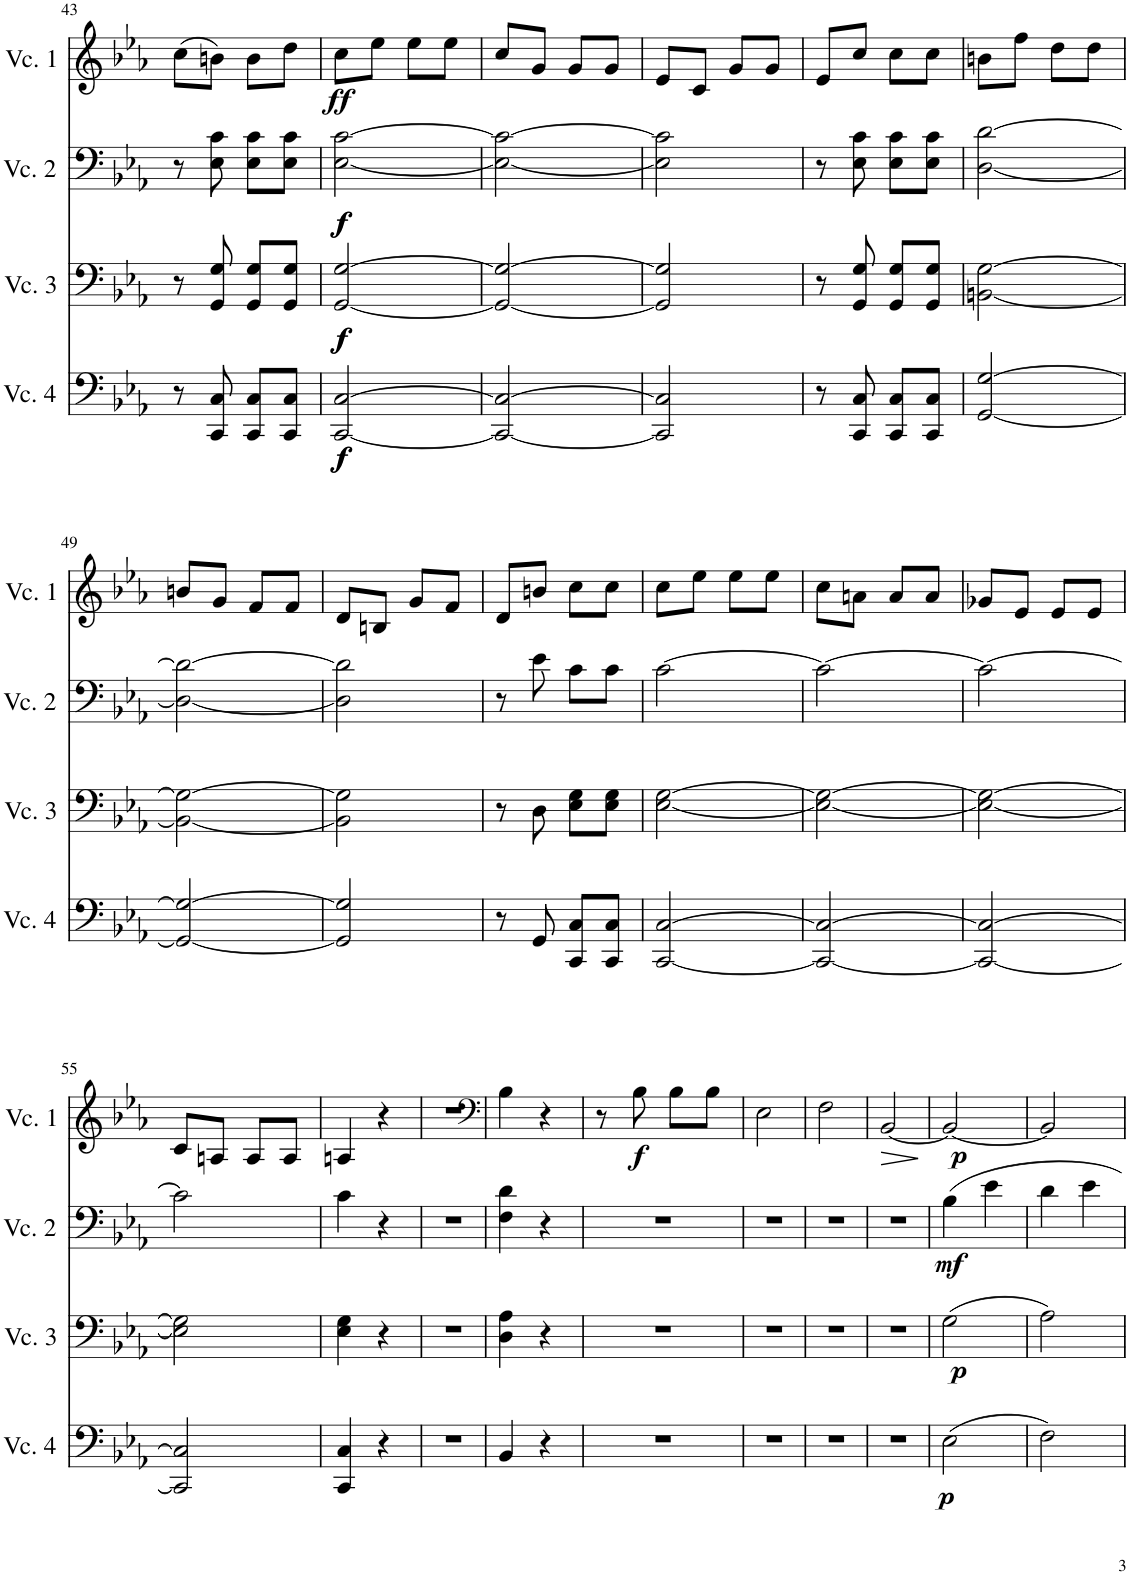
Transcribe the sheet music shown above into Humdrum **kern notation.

**kern	**dynam	**kern	**dynam	**kern	**dynam	**kern	**dynam
*part4	*part4	*part3	*part3	*part2	*part2	*part1	*part1
*staff4	*staff4	*staff3	*staff3	*staff2	*staff2	*staff1	*staff1
*I"Cello 4	*	*I"Cello 3	*	*I"Cello 2	*	*I"Cello 1	*
!!LO:PB:g=z
*clefF4	*	*clefF4	*	*clefF4	*	*clefG2	*
*k[b-e-a-]	*	*k[b-e-a-]	*	*k[b-e-a-]	*	*k[b-e-a-]	*
*M2/4	*	*M2/4	*	*M2/4	*	*M2/4	*
=43	=43	=43	=43	=43	=43	=43	=43
8r	.	8r	.	8r	.	(8cc\L	.
8CC/ 8C/	.	8GG/ 8G/	.	8E-\ 8c\	.	8bn\J)	.
8CC/ 8C/L	.	8GG/ 8G/L	.	8E-\ 8c\L	.	8b\L	.
8CC/ 8C/J	.	8GG/ 8G/J	.	8E-\ 8c\J	.	8dd\J	.
=44	=44	=44	=44	=44	=44	=44	=44
!	!LO:DY:b	!	!	!	!	!	!
!	!LO:DY:n=1:b	!	!LO:DY:b	!	!	!	!
!	!	!	!LO:DY:n=1:b	!	!LO:DY:b	!	!
!	!	!	!	!	!LO:DY:n=1:b	!	!LO:DY:b
[2CC/ [2C/	f f	[2GG/ [2G/	f f	[2E-\ [2c\	f f	8cc\L	ff
.	.	.	.	.	.	8ee-\J	.
.	.	.	.	.	.	8ee-\L	.
.	.	.	.	.	.	8ee-\J	.
=45	=45	=45	=45	=45	=45	=45	=45
2CC/_ 2C/_	.	2GG/_ 2G/_	.	2E-\_ 2c\_	.	8cc/L	.
.	.	.	.	.	.	8g/J	.
.	.	.	.	.	.	8g/L	.
.	.	.	.	.	.	8g/J	.
=46	=46	=46	=46	=46	=46	=46	=46
2CC/] 2C/]	.	2GG/] 2G/]	.	2E-\] 2c\]	.	8e-/L	.
.	.	.	.	.	.	8c/J	.
.	.	.	.	.	.	8g/L	.
.	.	.	.	.	.	8g/J	.
=47	=47	=47	=47	=47	=47	=47	=47
8r	.	8r	.	8r	.	8e-/L	.
8CC/ 8C/	.	8GG/ 8G/	.	8E-\ 8c\	.	8cc/J	.
8CC/ 8C/L	.	8GG/ 8G/L	.	8E-\ 8c\L	.	8cc\L	.
8CC/ 8C/J	.	8GG/ 8G/J	.	8E-\ 8c\J	.	8cc\J	.
=48	=48	=48	=48	=48	=48	=48	=48
[2GG/ [2G/	.	[2BBn\ [2G\	.	[2D\ [2d\	.	8bn\L	.
.	.	.	.	.	.	8ff\J	.
.	.	.	.	.	.	8dd\L	.
.	.	.	.	.	.	8dd\J	.
!!LO:LB:g=z
=49	=49	=49	=49	=49	=49	=49	=49
2GG/_ 2G/_	.	2BB\_ 2G\_	.	2D\_ 2d\_	.	8bn/L	.
.	.	.	.	.	.	8g/J	.
.	.	.	.	.	.	8f/L	.
.	.	.	.	.	.	8f/J	.
=50	=50	=50	=50	=50	=50	=50	=50
2GG/] 2G/]	.	2BB\] 2G\]	.	2D\] 2d\]	.	8d/L	.
.	.	.	.	.	.	8Bn/J	.
.	.	.	.	.	.	8g/L	.
.	.	.	.	.	.	8f/J	.
=51	=51	=51	=51	=51	=51	=51	=51
8r	.	8r	.	8r	.	8d/L	.
8GG/	.	8D\	.	8e-\	.	8bn/J	.
8CC/ 8C/L	.	8E-\ 8G\L	.	8c\L	.	8cc\L	.
8CC/ 8C/J	.	8E-\ 8G\J	.	8c\J	.	8cc\J	.
=52	=52	=52	=52	=52	=52	=52	=52
[2CC/ [2C/	.	[2E-\ [2G\	.	[2c\	.	8cc\L	.
.	.	.	.	.	.	8ee-\J	.
.	.	.	.	.	.	8ee-\L	.
.	.	.	.	.	.	8ee-\J	.
=53	=53	=53	=53	=53	=53	=53	=53
2CC/_ 2C/_	.	2E-\_ 2G\_	.	2c\_	.	8cc\L	.
.	.	.	.	.	.	8an\J	.
.	.	.	.	.	.	8a/L	.
.	.	.	.	.	.	8a/J	.
=54	=54	=54	=54	=54	=54	=54	=54
2CC/_ 2C/_	.	2E-\_ 2G\_	.	2c\_	.	8g-X/L	.
.	.	.	.	.	.	8e-/J	.
.	.	.	.	.	.	8e-/L	.
.	.	.	.	.	.	8e-/J	.
!!LO:LB:g=z
=55	=55	=55	=55	=55	=55	=55	=55
2CC/] 2C/]	.	2E-\] 2G\]	.	2c\]	.	8c/L	.
.	.	.	.	.	.	8An/J	.
.	.	.	.	.	.	8A/L	.
.	.	.	.	.	.	8A/J	.
=56	=56	=56	=56	=56	=56	=56	=56
4CC/ 4C/	.	4E-\ 4G\	.	4c\	.	4An/	.
4r	.	4r	.	4r	.	4r	.
=57	=57	=57	=57	=57	=57	=57	=57
2r	.	2r	.	2r	.	2r	.
=58	=58	=58	=58	=58	=58	=58	=58
*	*	*	*	*	*	*clefF4	*
4BB-/	.	4D\ 4A-\	.	4F\ 4d\	.	4B-\	.
4r	.	4r	.	4r	.	4r	.
=59	=59	=59	=59	=59	=59	=59	=59
2r	.	2r	.	2r	.	8r	.
!	!	!	!	!	!	!	!LO:DY:b
.	.	.	.	.	.	8B-\	f
.	.	.	.	.	.	8B-\L	.
.	.	.	.	.	.	8B-\J	.
=60	=60	=60	=60	=60	=60	=60	=60
2r	.	2r	.	2r	.	2E-\	.
=61	=61	=61	=61	=61	=61	=61	=61
2r	.	2r	.	2r	.	2F\	.
=62	=62	=62	=62	=62	=62	=62	=62
!	!	!	!	!	!	!	!LO:HP:b
2r	.	2r	.	2r	.	[2BB-/	>
.	.	.	.	.	.	.	]
=63	=63	=63	=63	=63	=63	=63	=63
!	!LO:DY:b	!	!LO:DY:b	!	!LO:DY:b	!	!LO:DY:b
(2E-\	p	(2G\	p	4B-\	mf	2BB-/_	p
.	.	.	.	4e-\	.	.	.
=64	=64	=64	=64	=64	=64	=64	=64
2F\)	.	2A-\)	.	4d\	.	2BB-/]	.
.	.	.	.	4e-\	.	.	.
=	=	=	=	=	=	=	=
*-	*-	*-	*-	*-	*-	*-	*-
